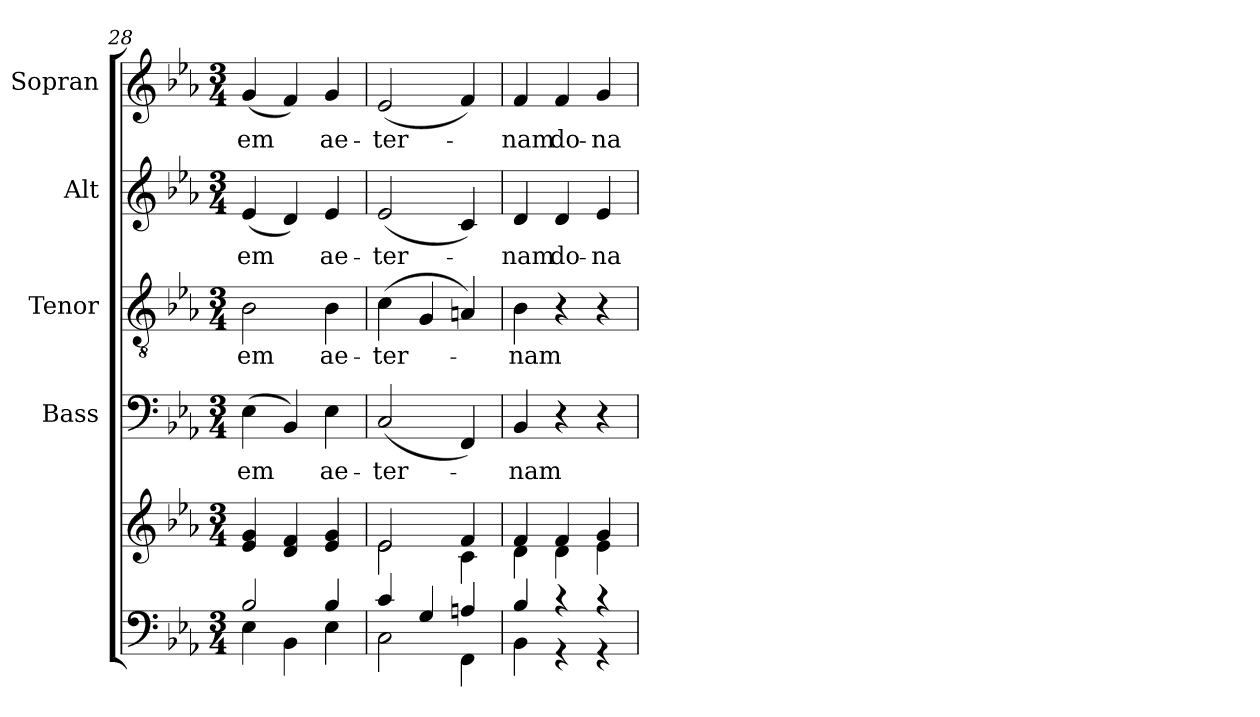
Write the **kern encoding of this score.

**kern	**kern	**kern	**text	**kern	**text	**kern	**text	**kern	**text
*part5	*part5	*part4	*part4	*part3	*part3	*part2	*part2	*part1	*part1
*staff6	*staff5	*staff4	*staff4	*staff3	*staff3	*staff2	*staff2	*staff1	*staff1
*	*	*I"Bass	*	*I"Tenor	*	*I"Alt	*	*I"Sopran	*
*	*	*I'B.	*	*I'T.	*	*I'A.	*	*I'S.	*
*clefF4	*clefG2	*clefF4	*	*clefGv2	*	*clefG2	*	*clefG2	*
*k[b-e-a-]	*k[b-e-a-]	*k[b-e-a-]	*	*k[b-e-a-]	*	*k[b-e-a-]	*	*k[b-e-a-]	*
*E-:	*E-:	*E-:	*	*E-:	*	*E-:	*	*E-:	*
*M3/4	*M3/4	*M3/4	*	*M3/4	*	*M3/4	*	*M3/4	*
=28	=28	=28	=28	=28	=28	=28	=28	=28	=28
*^	*	*	*	*	*	*	*	*	*
!	!	!	!	!LO:LY:b	!	!LO:LY:b	!	!LO:LY:b	!	!LO:LY:b
2B-/	4E-\	4e-/ 4g/	(>4E-\	-em	2B-\	-em	(<4e-/	em	(<4g/	em
.	4BB-\	4d/ 4f/	4BB-/)	.	.	.	4d/)	.	4f/)	.
!	!	!	!	!LO:LY:b	!	!LO:LY:b	!	!LO:LY:b	!	!LO:LY:b
4B-/	4E-\	4e-/ 4g/	4E-\	ae-	4B-\	ae-	4e-/	ae-	4g/	ae-
!!LO:PB:g=z
=29	=29	=29	=29	=29	=29	=29	=29	=29	=29	=29
*	*	*^	*	*	*	*	*	*	*	*
!	!	!	!	!	!LO:LY:b	!	!LO:LY:b	!	!LO:LY:b	!	!LO:LY:b
4c/	2C\	2e-/	2e-\	(<2C/	-ter-	(>4c\	-ter-	(<2e-/	-ter-	(<2e-/	-ter-
4G/	.	.	.	.	.	4G/	.	.	.	.	.
4An/	4FF\	4f/	4c\	4FF/)	.	4An/)	.	4c/)	.	4f/)	.
=30	=30	=30	=30	=30	=30	=30	=30	=30	=30	=30	=30
!	!	!	!	!	!LO:LY:b	!	!LO:LY:b	!	!LO:LY:b	!	!LO:LY:b
4B-/	4BB-\	4f/	4d\	4BB-/	-nam	4B-\	-nam	4d/	-nam	4f/	-nam
!	!	!	!	!	!	!	!	!	!LO:LY:b	!	!LO:LY:b
4r	4r	4f/	4d\	4r	.	4r	.	4d/	do-	4f/	do-
!	!	!	!	!	!	!	!	!	!LO:LY:b	!	!LO:LY:b
4r	4r	4g/	4e-\	4r	.	4r	.	4e-/	-na	4g/	-na
*v	*v	*	*	*	*	*	*	*	*	*	*
*	*v	*v	*	*	*	*	*	*	*	*
=	=	=	=	=	=	=	=	=	=
*-	*-	*-	*-	*-	*-	*-	*-	*-	*-
